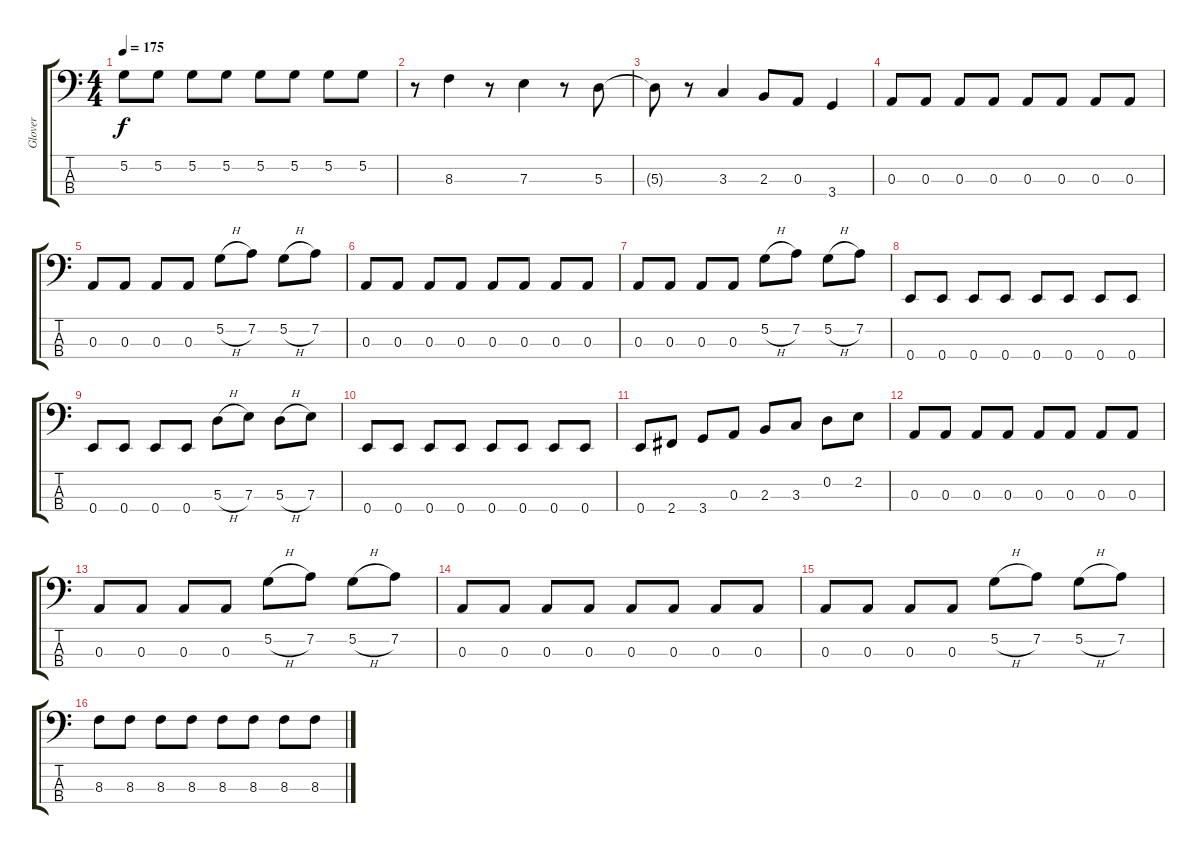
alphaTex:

\track ("Glover" "Glover") {instrument electricbasspick}
\staff {score tabs}
\tuning (G2 D2 A1 E1) {hide}
\ts (4 4)
\tempo 175
\clef f4
\ks c
5.2.8{dy f} 5.2.8 5.2.8 5.2.8 5.2.8 5.2.8 5.2.8 5.2.8 |
r.8 8.3.4 r.8 7.3.4 r.8 5.3.8 |
5.3{t}.8 r.8 3.3.4 2.3.8 0.3.8 3.4.4 |
0.3.8 0.3.8 0.3.8 0.3.8 0.3.8 0.3.8 0.3.8 0.3.8 |
0.3.8 0.3.8 0.3.8 0.3.8 5.2{h}.8 7.2.8 5.2{h}.8 7.2.8 |
0.3.8 0.3.8 0.3.8 0.3.8 0.3.8 0.3.8 0.3.8 0.3.8 |
0.3.8 0.3.8 0.3.8 0.3.8 5.2{h}.8 7.2.8 5.2{h}.8 7.2.8 |
0.4.8 0.4.8 0.4.8 0.4.8 0.4.8 0.4.8 0.4.8 0.4.8 |
0.4.8 0.4.8 0.4.8 0.4.8 5.3{h}.8 7.3.8 5.3{h}.8 7.3.8 |
0.4.8 0.4.8 0.4.8 0.4.8 0.4.8 0.4.8 0.4.8 0.4.8 |
0.4.8 2.4.8 3.4.8 0.3.8 2.3.8 3.3.8 0.2.8 2.2.8 |
0.3.8 0.3.8 0.3.8 0.3.8 0.3.8 0.3.8 0.3.8 0.3.8 |
0.3.8 0.3.8 0.3.8 0.3.8 5.2{h}.8 7.2.8 5.2{h}.8 7.2.8 |
0.3.8 0.3.8 0.3.8 0.3.8 0.3.8 0.3.8 0.3.8 0.3.8 |
0.3.8 0.3.8 0.3.8 0.3.8 5.2{h}.8 7.2.8 5.2{h}.8 7.2.8 |
8.3.8 8.3.8 8.3.8 8.3.8 8.3.8 8.3.8 8.3.8 8.3.8
